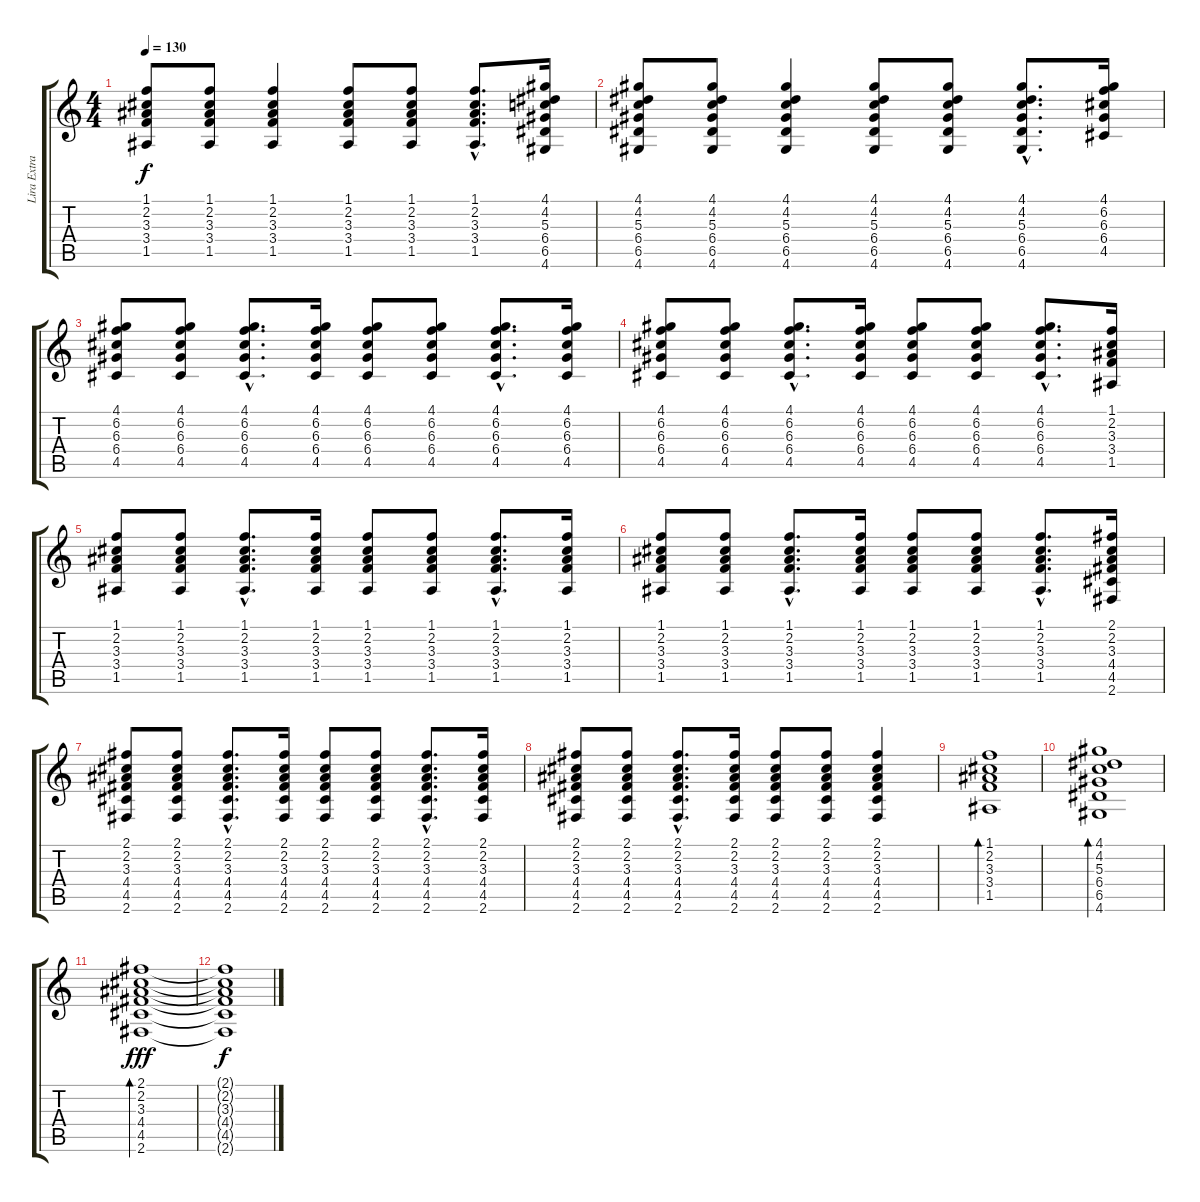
\track ("Lira Extra (Outro)" "Lira Extra") {instrument electricguitarjazz}
\staff {score tabs}
\tuning (E4 B3 G3 D3 A2 E2) {hide}
\ts (4 4)
\tempo 130
\clef g2
\ks c
(1.1 2.2 3.3 3.4 1.5).8{dy f} (1.1 2.2 3.3 3.4 1.5).8 (1.1 2.2 3.3 3.4 1.5).4 (1.1 2.2 3.3 3.4 1.5).8 (1.1 2.2 3.3 3.4 1.5).8 (1.1{hac} 2.2{hac} 3.3{hac} 3.4{hac} 1.5{hac}).8{d} (4.1 4.2 5.3 6.4 6.5 4.6).16 |
(4.1 4.2 5.3 6.4 6.5 4.6).8 (4.1 4.2 5.3 6.4 6.5 4.6).8 (4.1 4.2 5.3 6.4 6.5 4.6).4 (4.1 4.2 5.3 6.4 6.5 4.6).8 (4.1 4.2 5.3 6.4 6.5 4.6).8 (4.1{hac} 4.2{hac} 5.3{hac} 6.4{hac} 6.5{hac} 4.6{hac}).8{d} (4.1 6.2 6.3 6.4 4.5).16 |
(4.1 6.2 6.3 6.4 4.5).8 (4.1 6.2 6.3 6.4 4.5).8 (4.1{hac} 6.2{hac} 6.3{hac} 6.4{hac} 4.5{hac}).8{d} (4.1 6.2 6.3 6.4 4.5).16 (4.1 6.2 6.3 6.4 4.5).8 (4.1 6.2 6.3 6.4 4.5).8 (4.1{hac} 6.2{hac} 6.3{hac} 6.4{hac} 4.5{hac}).8{d} (4.1 6.2 6.3 6.4 4.5).16 |
(4.1 6.2 6.3 6.4 4.5).8 (4.1 6.2 6.3 6.4 4.5).8 (4.1{hac} 6.2{hac} 6.3{hac} 6.4{hac} 4.5{hac}).8{d} (4.1 6.2 6.3 6.4 4.5).16 (4.1 6.2 6.3 6.4 4.5).8 (4.1 6.2 6.3 6.4 4.5).8 (4.1{hac} 6.2{hac} 6.3{hac} 6.4{hac} 4.5{hac}).8{d} (1.1 2.2 3.3 3.4 1.5).16 |
(1.1 2.2 3.3 3.4 1.5).8 (1.1 2.2 3.3 3.4 1.5).8 (1.1{hac} 2.2{hac} 3.3{hac} 3.4{hac} 1.5{hac}).8{d} (1.1 2.2 3.3 3.4 1.5).16 (1.1 2.2 3.3 3.4 1.5).8 (1.1 2.2 3.3 3.4 1.5).8 (1.1{hac} 2.2{hac} 3.3{hac} 3.4{hac} 1.5{hac}).8{d} (1.1 2.2 3.3 3.4 1.5).16 |
(1.1 2.2 3.3 3.4 1.5).8 (1.1 2.2 3.3 3.4 1.5).8 (1.1{hac} 2.2{hac} 3.3{hac} 3.4{hac} 1.5{hac}).8{d} (1.1 2.2 3.3 3.4 1.5).16 (1.1 2.2 3.3 3.4 1.5).8 (1.1 2.2 3.3 3.4 1.5).8 (1.1{hac} 2.2{hac} 3.3{hac} 3.4{hac} 1.5{hac}).8{d} (2.1 2.2 3.3 4.4 4.5 2.6).16 |
(2.1 2.2 3.3 4.4 4.5 2.6).8 (2.1 2.2 3.3 4.4 4.5 2.6).8 (2.1{hac} 2.2{hac} 3.3{hac} 4.4{hac} 4.5{hac} 2.6{hac}).8{d} (2.1 2.2 3.3 4.4 4.5 2.6).16 (2.1 2.2 3.3 4.4 4.5 2.6).8 (2.1 2.2 3.3 4.4 4.5 2.6).8 (2.1{hac} 2.2{hac} 3.3{hac} 4.4{hac} 4.5{hac} 2.6{hac}).8{d} (2.1 2.2 3.3 4.4 4.5 2.6).16 |
(2.1 2.2 3.3 4.4 4.5 2.6).8 (2.1 2.2 3.3 4.4 4.5 2.6).8 (2.1{hac} 2.2{hac} 3.3{hac} 4.4{hac} 4.5{hac} 2.6{hac}).8{d} (2.1 2.2 3.3 4.4 4.5 2.6).16 (2.1 2.2 3.3 4.4 4.5 2.6).8 (2.1 2.2 3.3 4.4 4.5 2.6).8 (2.1 2.2 3.3 4.4 4.5 2.6).4 |
(1.1 2.2 3.3 3.4 1.5).1{bd 60 volume 6} |
(4.1 4.2 5.3 6.4 6.5 4.6).1{bd 60} |
(2.1 2.2 3.3 4.4 4.5 2.6).1{bd 120 dy fff} |
(2.1{t} 2.2{t} 3.3{t} 4.4{t} 4.5{t} 2.6{t}).1{dy f}
